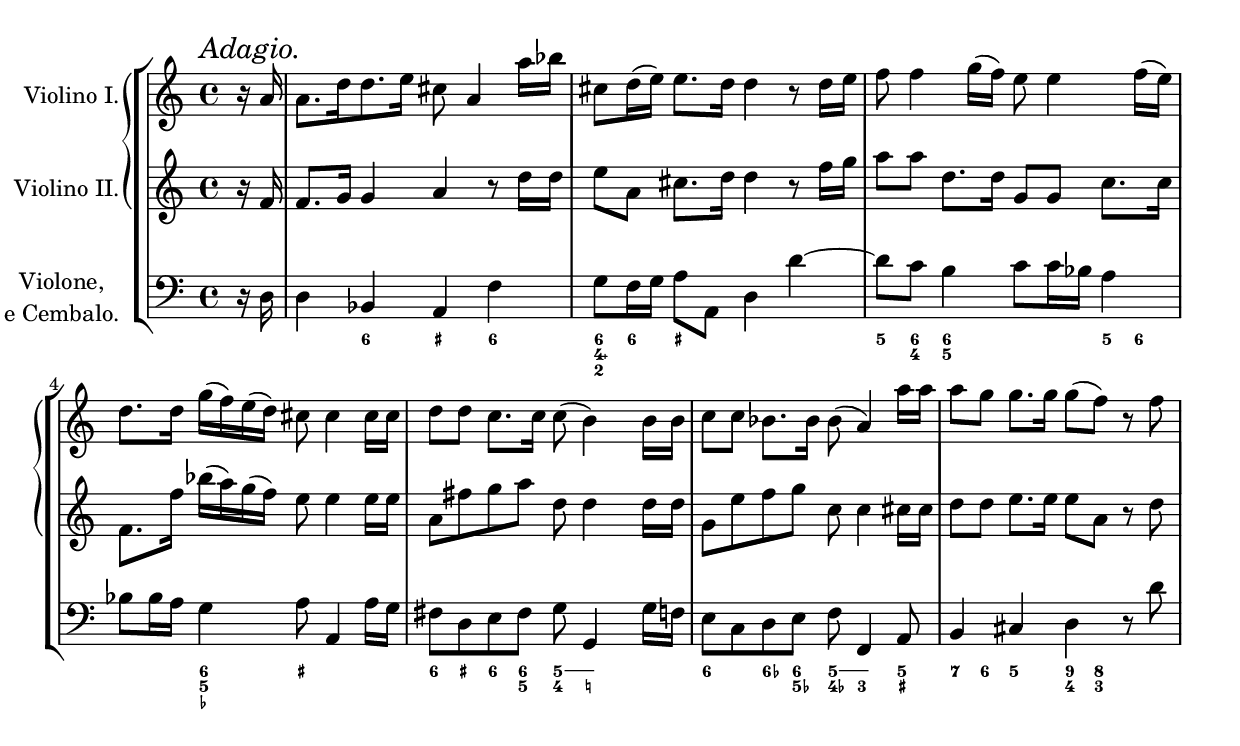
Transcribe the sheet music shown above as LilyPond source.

%% DO NOT EDIT this file manually; it is automatically
%% generated from LSR http://lsr.di.unimi.it
%% Make any changes in LSR itself, or in Documentation/snippets/new/ ,
%% and then run scripts/auxiliar/makelsr.py
%%
%% This file is in the public domain.
\version "2.19.2"

\header {
  lsrtags = "headword"

  texidoc = "
Figured bass headword

"
  doctitle = "Figured bass headword"
} % begin verbatim

% NR 2.7.3 Figured bass

% Arcangelo Corelli, 12 Sonate da Camera, Op. 2
% Sonata II, Allemanda
% measures 1 - 88
% Coded by Neil Puttock; modified by Carl Sorensen

extendOn = \bassFigureExtendersOn
extendOff = \bassFigureExtendersOff

\score {
  \new StaffGroup <<
    \new GrandStaff <<
      \new Staff = "violinoI" {
        \set Staff.instrumentName = \markup {
          \line { Violino I. }
        }
        \time 4/4
        \mark \markup { \italic Adagio. }
        \partial 8
        r16 a'16 |
        a'8. [ d''16 d''8.  e''16 ] cis''8 a'4 a''16 bes''16 |
        cis''8 d''16 ( e'' ) e''8.  d''16 d''4 r8 d''16 e''16 |
        f''8 f''4 g''16 ( f''16 ) e''8 e''4 f''16 ( e''16 ) |
        d''8.  d''16 g''16 ( f''16 ) e''16 ( d''16 ) cis''8
            cis''4 cis''16 cis''16 |
        d''8 d''8 c''8.  c''16 c''8 ( b'4 ) b'16 b'16 |
        c''8 c''8 bes'8.  bes'16 bes'8 ( a'4 ) a''16 a''16 |
        a''8 g''8 g''8.  g''16 g''8 ( f''8 ) r8 f''8 |
      }

      \new Staff = "violinoII" {
        \set Staff.instrumentName = \markup {
          \line { Violino II. }
        }
        \time 4/4
        \partial 8
        r16 f'16 |
        f'8.  g'16 g'4 a'4 r8 d''16 d''16 |
        e''8 a'8 cis''8.  d''16 d''4 r8 f''16 g''16 |
        a''8 a''8 d''8.  d''16 g'8 g'8 c''8.  c''16 |
        f'8.  f''16 bes''16 ( a''16 ) g''16 ( f''16 ) e''8 e''4 e''16 e''16 |
        a'8 fis''8 g''8 a''8 d''8 d''4 d''16 d''16 |
        g'8 e''8 f''8 g''8 c''8 c''4 cis''16 cis''16 |
        d''8 d''8 e''8.  e''16 e''8 a'8 r8 d''8 |
      }

    >>

    \new Staff = "violone" {
      \set Staff.instrumentName = \markup {
        \center-column {
          Violone,
          \line { e Cembalo. }
        }
      }
      \time 4/4
      \clef bass
      \partial 8
      r16 d16 |
      d4 bes,4 a,4 f4 |
      g8 f16 g16 a8 a,8 d4 d'4 ~ |
      8 c'8 b4 c'8 c'16 bes16 a4 |
      bes8 bes16 a16 g4 a8 a,4 a16 g16 |
      fis8 d8 e8 fis8 g8 g,4 g16 f16 |
      e8 c8 d8 e8 f8 f,4 a,8 |
      b,4 cis4 d4 r8 d'8 |
    }

    \new FiguredBass \figuremode {
      \set figuredBassAlterationDirection = #RIGHT
      \set figuredBassPlusDirection = #RIGHT
      \override BassFigureAlignment.stacking-dir = #DOWN
      s8 |
      s4 <6>4 <_+>4 <6>4 |
      <6 4\+ 2>8 <6>8 <_+> s8 s2 |
      <5>8 <6 4>8 <6 5>4 s4 <5>8 <6>8 |
      s4 <6 5 _-> <_+>2 |
      <6>8 <_+>8 <6>8 <6 5>8 <5 4>8 \extendOn <5 _!>8 \extendOff s4 |
      <6>4 <6->8 <6 5->8 <5 4->8 \extendOn <5 3>4 \extendOff <5 _+>8 |
      <7>8 <6>8 <5>4 <9 4>8 <8 3>8 s4 |
    }

  >>

  \layout {
    \context {
      \Score
      \override RehearsalMark.break-align-symbols = #'(time-signature)
      \override RehearsalMark.self-alignment-X = #LEFT
      \override TimeSignature.break-align-anchor-alignment = #LEFT
    }
  }
}
